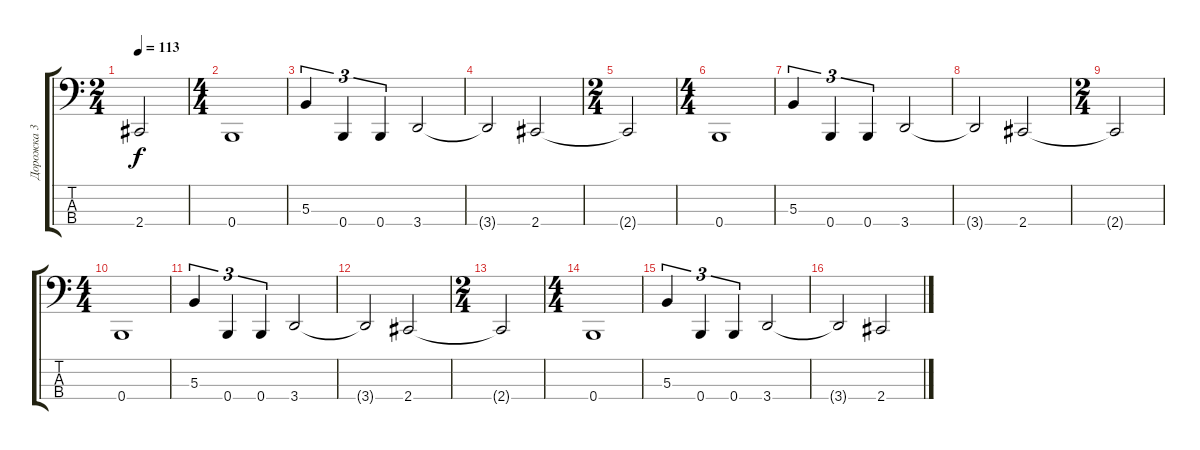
\track ("Дорожка 3" "Дорожка 3") {instrument electricbassfinger}
\staff {score tabs}
\tuning (E2 B1 Gb1 B0) {hide}
\ts (2 4)
\tempo 113
\clef f4
\ks c
2.4{t}.2{dy f} |
\ts (4 4)
0.4.1 |
5.3.4{tu (3 2)} 0.4.4{tu (3 2)} 0.4.4{tu (3 2)} 3.4.2 |
3.4{t}.2 2.4.2 |
\ts (2 4)
2.4{t}.2 |
\ts (4 4)
0.4.1 |
5.3.4{tu (3 2)} 0.4.4{tu (3 2)} 0.4.4{tu (3 2)} 3.4.2 |
3.4{t}.2 2.4.2 |
\ts (2 4)
2.4{t}.2 |
\ts (4 4)
0.4.1 |
5.3.4{tu (3 2)} 0.4.4{tu (3 2)} 0.4.4{tu (3 2)} 3.4.2 |
3.4{t}.2 2.4.2 |
\ts (2 4)
2.4{t}.2 |
\ts (4 4)
0.4.1 |
5.3.4{tu (3 2)} 0.4.4{tu (3 2)} 0.4.4{tu (3 2)} 3.4.2 |
3.4{t}.2 2.4.2
